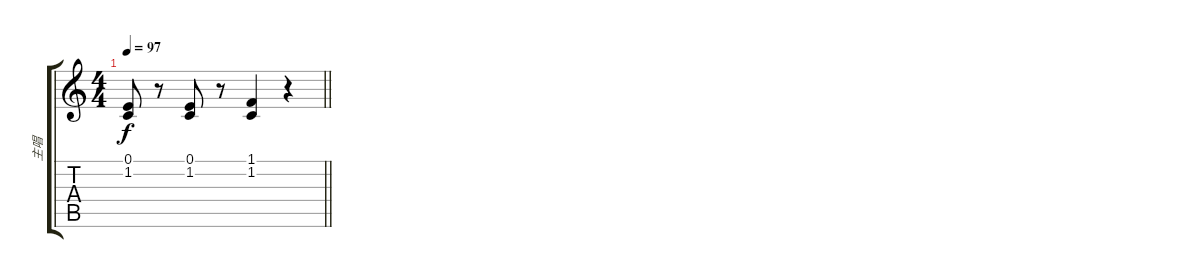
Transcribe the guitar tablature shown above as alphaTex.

\track ("主唱" "主唱") {instrument harmonica}
\staff {score tabs}
\tuning (E4 B3 G3 D3 A2 E2) {hide}
\ts (4 4)
\tempo 97
\clef g2
\barLineRight lightlight
\ks c
(0.1 1.2).8{dy f} r.8 (0.1 1.2).8 r.8 (1.1 1.2).4 r.4
